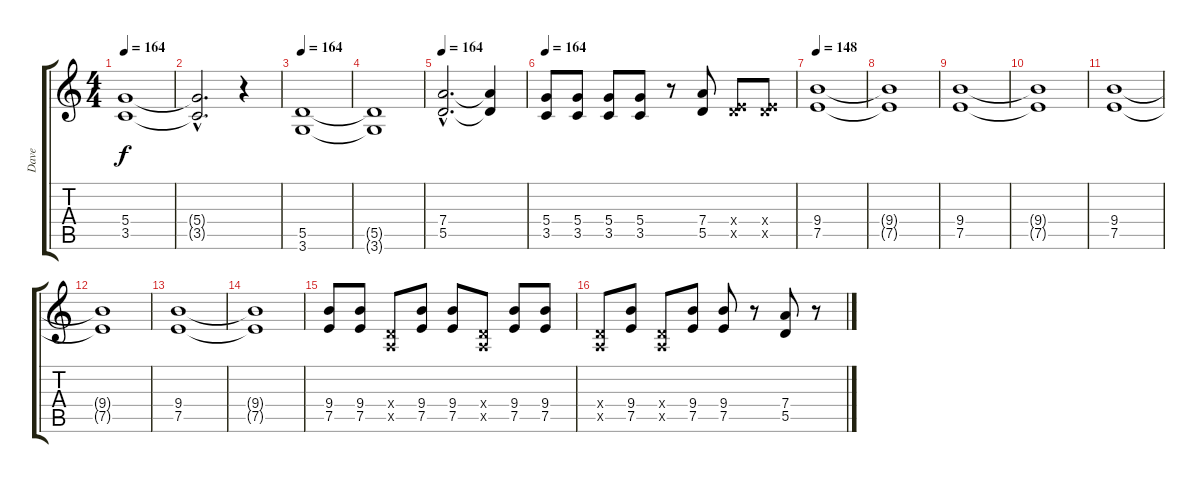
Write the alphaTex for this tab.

\track ("Dave" "Dave") {instrument overdrivenguitar}
\staff {score tabs}
\tuning (E4 B3 G3 D3 A2 E2) {hide}
\ts (4 4)
\tempo 164
\clef g2
\ks c
(5.4 3.5).1{dy f} |
(5.4{hac t} 3.5{hac t}).2{d} r.4 |
\tempo 164
(5.5 3.6).1 |
(5.5{t} 3.6{t}).1 |
\tempo 164
(7.4{hac} 5.5{hac}).2{d} (7.4{t} 5.5{t}).4 |
\tempo 164
(5.4 3.5).8 (5.4 3.5).8 (5.4 3.5).8 (5.4 3.5).8 r.8 (7.4 5.5).8 (0.4{x} 7.5{x}).8 (0.4{x} 7.5{x}).8 |
\tempo 148
(9.4 7.5).1 |
(9.4{t} 7.5{t}).1 |
(9.4 7.5).1 |
(9.4{t} 7.5{t}).1 |
(9.4 7.5).1 |
(9.4{t} 7.5{t}).1 |
(9.4 7.5).1 |
(9.4{t} 7.5{t}).1 |
(9.4 7.5).8 (9.4 7.5).8 (0.4{x} 0.5{x}).8 (9.4 7.5).8 (9.4 7.5).8 (0.4{x} 0.5{x}).8 (9.4 7.5).8 (9.4 7.5).8 |
(0.4{x} 0.5{x}).8 (9.4 7.5).8 (0.4{x} 0.5{x}).8 (9.4 7.5).8 (9.4 7.5).8 r.8 (7.4 5.5).8 r.8
